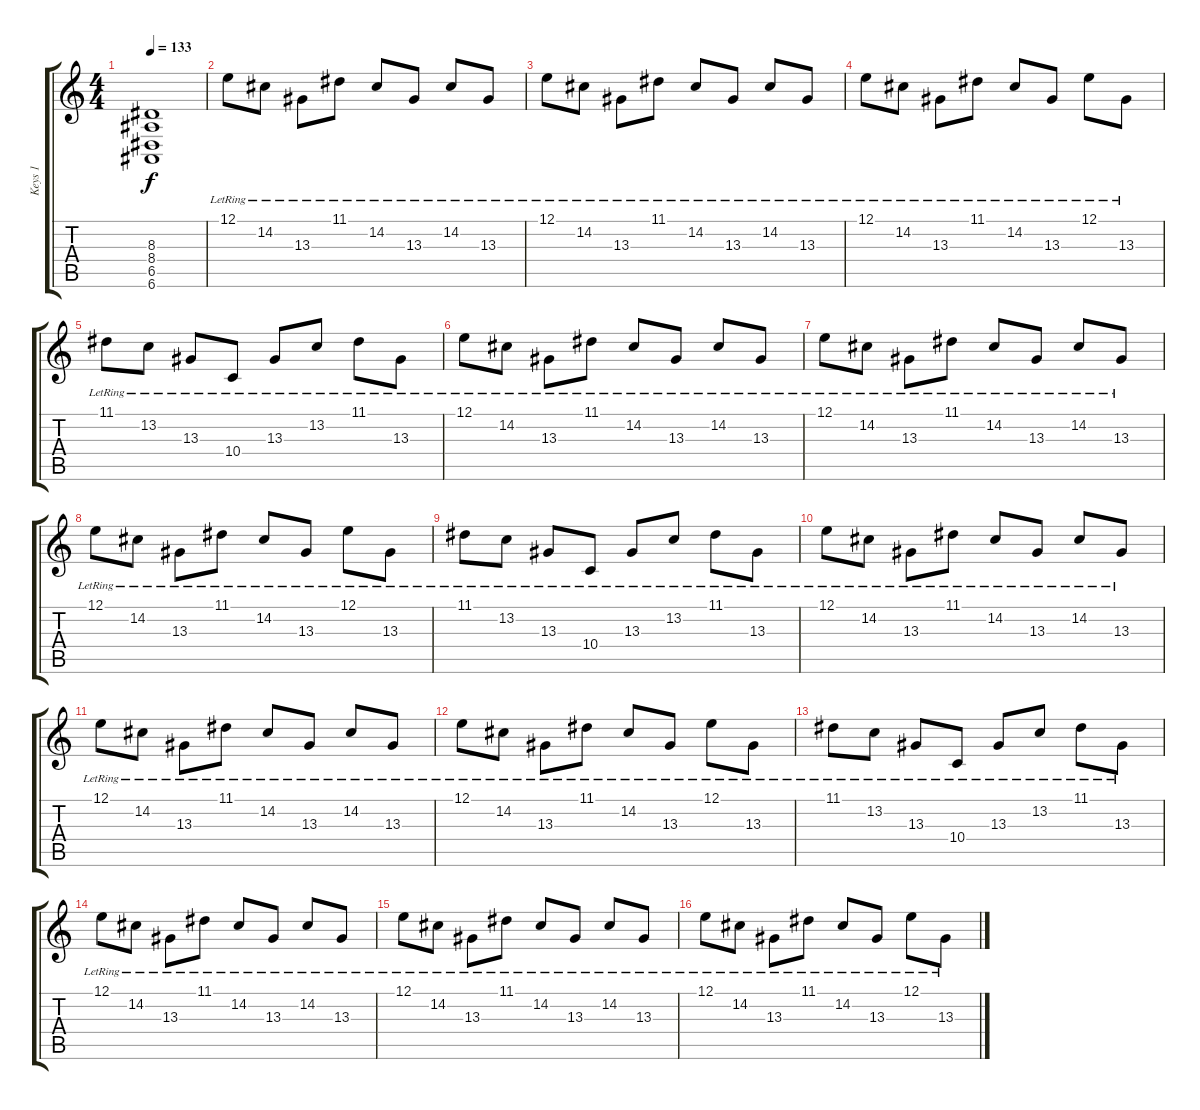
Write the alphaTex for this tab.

\track ("Keys 1" "Keys 1") {instrument synthstrings2}
\staff {score tabs}
\tuning (E4 B3 G3 D3 A2 E2) {hide}
\ts (4 4)
\tempo 133
\clef g2
\ks c
(8.3{t} 8.4{t} 6.5{t} 6.6{t}).1{dy f} |
12.1{lr}.8{instrument acousticgrandpiano} 14.2{lr}.8 13.3{lr}.8 11.1{lr}.8 14.2{lr}.8 13.3{lr}.8 14.2{lr}.8 13.3{lr}.8 |
12.1{lr}.8 14.2{lr}.8 13.3{lr}.8 11.1{lr}.8 14.2{lr}.8 13.3{lr}.8 14.2{lr}.8 13.3{lr}.8 |
12.1{lr}.8 14.2{lr}.8 13.3{lr}.8 11.1{lr}.8 14.2{lr}.8 13.3{lr}.8 12.1{lr}.8 13.3{lr}.8 |
11.1{lr}.8 13.2{lr}.8 13.3{lr}.8 10.4{lr}.8 13.3{lr}.8 13.2{lr}.8 11.1{lr}.8 13.3{lr}.8 |
12.1{lr}.8{instrument acousticgrandpiano} 14.2{lr}.8 13.3{lr}.8 11.1{lr}.8 14.2{lr}.8 13.3{lr}.8 14.2{lr}.8 13.3{lr}.8 |
12.1{lr}.8 14.2{lr}.8 13.3{lr}.8 11.1{lr}.8 14.2{lr}.8 13.3{lr}.8 14.2{lr}.8 13.3{lr}.8 |
12.1{lr}.8 14.2{lr}.8 13.3{lr}.8 11.1{lr}.8 14.2{lr}.8 13.3{lr}.8 12.1{lr}.8 13.3{lr}.8 |
11.1{lr}.8 13.2{lr}.8 13.3{lr}.8 10.4{lr}.8 13.3{lr}.8 13.2{lr}.8 11.1{lr}.8 13.3{lr}.8 |
12.1{lr}.8{instrument acousticgrandpiano} 14.2{lr}.8 13.3{lr}.8 11.1{lr}.8 14.2{lr}.8 13.3{lr}.8 14.2{lr}.8 13.3{lr}.8 |
12.1{lr}.8 14.2{lr}.8 13.3{lr}.8 11.1{lr}.8 14.2{lr}.8 13.3{lr}.8 14.2{lr}.8 13.3{lr}.8 |
12.1{lr}.8 14.2{lr}.8 13.3{lr}.8 11.1{lr}.8 14.2{lr}.8 13.3{lr}.8 12.1{lr}.8 13.3{lr}.8 |
11.1{lr}.8 13.2{lr}.8 13.3{lr}.8 10.4{lr}.8 13.3{lr}.8 13.2{lr}.8 11.1{lr}.8 13.3{lr}.8 |
12.1{lr}.8{instrument acousticgrandpiano} 14.2{lr}.8 13.3{lr}.8 11.1{lr}.8 14.2{lr}.8 13.3{lr}.8 14.2{lr}.8 13.3{lr}.8 |
12.1{lr}.8 14.2{lr}.8 13.3{lr}.8 11.1{lr}.8 14.2{lr}.8 13.3{lr}.8 14.2{lr}.8 13.3{lr}.8 |
12.1{lr}.8 14.2{lr}.8 13.3{lr}.8 11.1{lr}.8 14.2{lr}.8 13.3{lr}.8 12.1{lr}.8 13.3{lr}.8
